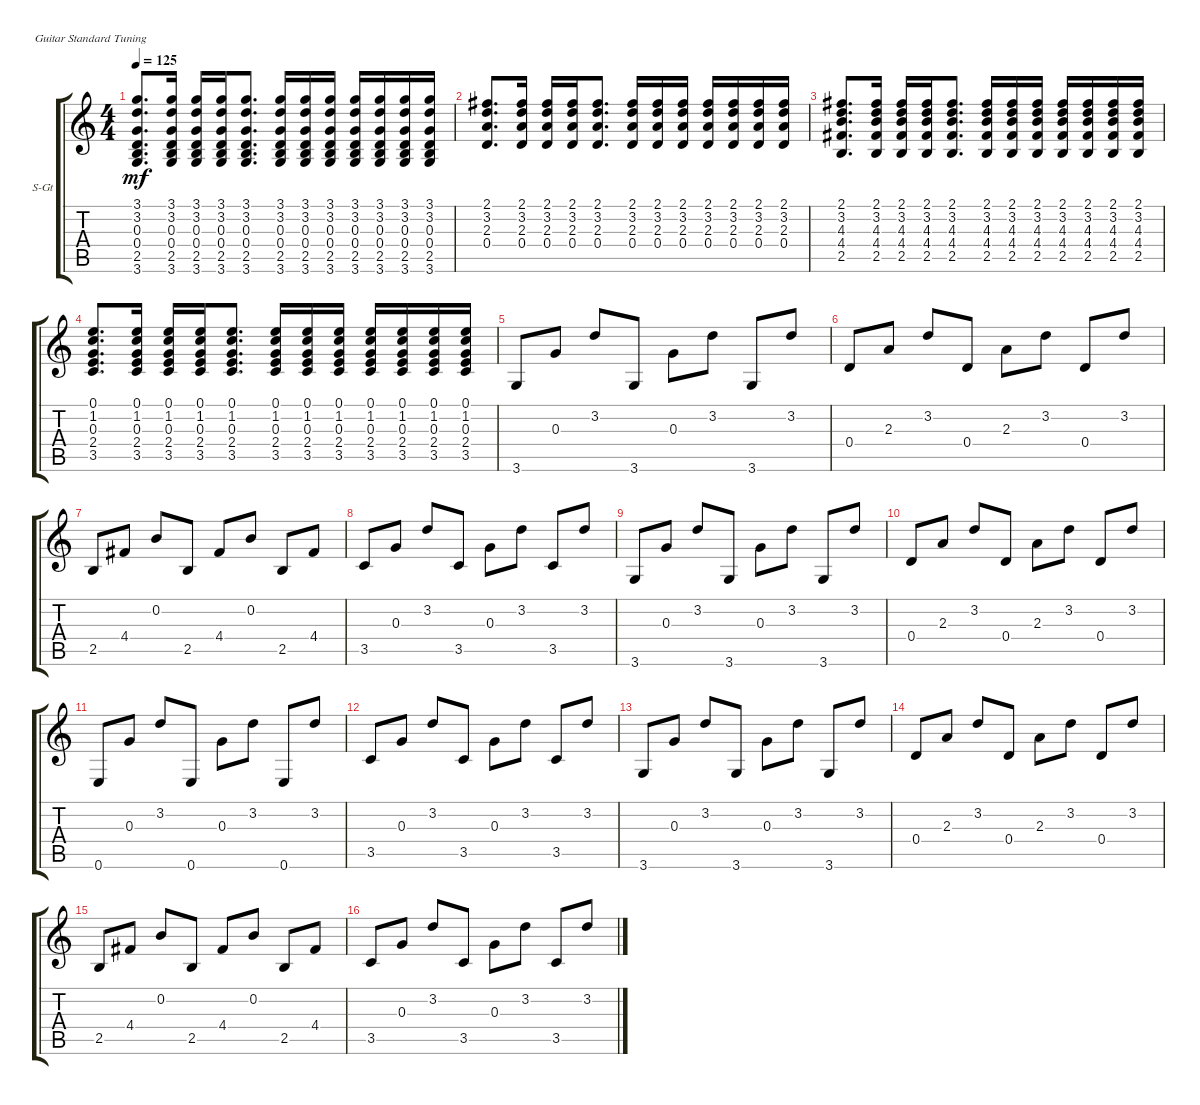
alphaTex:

\defaultSystemsLayout 4
\bracketExtendMode groupsimilarinstruments
\firstSystemTrackNameOrientation horizontal
\otherSystemsTrackNameOrientation horizontal
\track ("Акустика 1" "S-Gt") {instrument acousticguitarsteel}
\staff {score tabs}
\tuning (E4 B3 G3 D3 A2 E2)
\ts (4 4)
\tempo 125
\clef g2
\ks c
(3.6 0.4 0.3 3.2 2.5 3.1).8{d dy mf} (3.6 0.4 0.3 3.2 2.5 3.1).16 (3.6 0.4 0.3 3.2 2.5 3.1).16 (3.6 0.4 0.3 3.2 2.5 3.1).16 (3.6 0.4 0.3 3.2 2.5 3.1).8{d} (3.6 0.4 0.3 3.2 2.5 3.1).16 (3.6 0.4 0.3 3.2 2.5 3.1).16 (3.6 0.4 0.3 3.2 2.5 3.1).16 (3.6 0.4 0.3 3.2 2.5 3.1).16 (3.6 0.4 0.3 3.2 2.5 3.1).16 (3.6 0.4 0.3 3.2 2.5 3.1).16 (3.6 0.4 0.3 3.2 2.5 3.1).16 |
(0.4 2.3 3.2 2.1).8{d} (0.4 2.3 3.2 2.1).16 (0.4 2.3 3.2 2.1).16 (0.4 2.3 3.2 2.1).16 (0.4 2.3 3.2 2.1).8{d} (0.4 2.3 3.2 2.1).16 (0.4 2.3 3.2 2.1).16 (0.4 2.3 3.2 2.1).16 (0.4 2.3 3.2 2.1).16 (0.4 2.3 3.2 2.1).16 (0.4 2.3 3.2 2.1).16 (0.4 2.3 3.2 2.1).16 |
(4.4 4.3 3.2 2.5 2.1).8{d} (4.4 4.3 3.2 2.5 2.1).16 (4.4 4.3 3.2 2.5 2.1).16 (4.4 4.3 3.2 2.5 2.1).16 (4.4 4.3 3.2 2.5 2.1).8{d} (4.4 4.3 3.2 2.5 2.1).16 (4.4 4.3 3.2 2.5 2.1).16 (4.4 4.3 3.2 2.5 2.1).16 (4.4 4.3 3.2 2.5 2.1).16 (4.4 4.3 3.2 2.5 2.1).16 (4.4 4.3 3.2 2.5 2.1).16 (4.4 4.3 3.2 2.5 2.1).16 |
(2.4 0.3 1.2 3.5 0.1).8{d} (2.4 0.3 1.2 3.5 0.1).16 (2.4 0.3 1.2 3.5 0.1).16 (2.4 0.3 1.2 3.5 0.1).16 (2.4 0.3 1.2 3.5 0.1).8{d} (2.4 0.3 1.2 3.5 0.1).16 (2.4 0.3 1.2 3.5 0.1).16 (2.4 0.3 1.2 3.5 0.1).16 (2.4 0.3 1.2 3.5 0.1).16 (2.4 0.3 1.2 3.5 0.1).16 (2.4 0.3 1.2 3.5 0.1).16 (2.4 0.3 1.2 3.5 0.1).16 |
3.6.8 0.3.8 3.2.8 3.6.8 0.3.8 3.2.8 3.6.8 3.2.8 |
0.4.8 2.3.8 3.2.8 0.4.8 2.3.8 3.2.8 0.4.8 3.2.8 |
2.5.8 4.4.8 0.2.8 2.5.8 4.4.8 0.2.8 2.5.8 4.4.8 |
3.5.8 0.3.8 3.2.8 3.5.8 0.3.8 3.2.8 3.5.8 3.2.8 |
3.6.8 0.3.8 3.2.8 3.6.8 0.3.8 3.2.8 3.6.8 3.2.8 |
0.4.8 2.3.8 3.2.8 0.4.8 2.3.8 3.2.8 0.4.8 3.2.8 |
0.6.8 0.3.8 3.2.8 0.6.8 0.3.8 3.2.8 0.6.8 3.2.8 |
3.5.8 0.3.8 3.2.8 3.5.8 0.3.8 3.2.8 3.5.8 3.2.8 |
3.6.8 0.3.8 3.2.8 3.6.8 0.3.8 3.2.8 3.6.8 3.2.8 |
0.4.8 2.3.8 3.2.8 0.4.8 2.3.8 3.2.8 0.4.8 3.2.8 |
2.5.8 4.4.8 0.2.8 2.5.8 4.4.8 0.2.8 2.5.8 4.4.8 |
3.5.8 0.3.8 3.2.8 3.5.8 0.3.8 3.2.8 3.5.8 3.2.8
